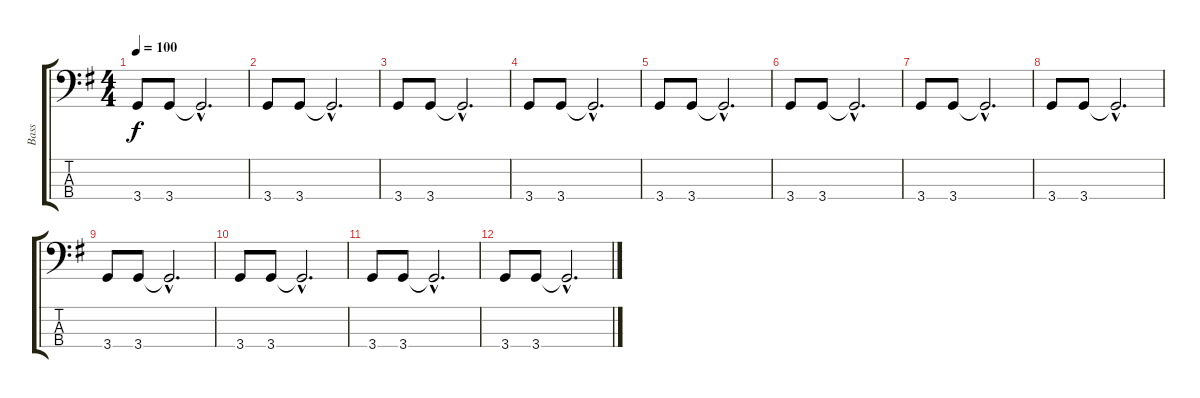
\track ("Bass" "Bass") {instrument electricbassfinger}
\staff {score tabs}
\tuning (G2 D2 A1 E1) {hide}
\ts (4 4)
\tempo 100
\clef f4
\ks g
3.4.8{dy f} 3.4.8 3.4{hac t}.2{d} |
3.4.8 3.4.8 3.4{hac t}.2{d} |
3.4.8 3.4.8 3.4{hac t}.2{d} |
3.4.8 3.4.8 3.4{hac t}.2{d} |
3.4.8 3.4.8 3.4{hac t}.2{d} |
3.4.8 3.4.8 3.4{hac t}.2{d} |
3.4.8{volume 5} 3.4.8 3.4{hac t}.2{d} |
3.4.8 3.4.8 3.4{hac t}.2{d} |
3.4.8 3.4.8 3.4{hac t}.2{d} |
3.4.8 3.4.8 3.4{hac t}.2{d} |
3.4.8{volume 0} 3.4.8 3.4{hac t}.2{d} |
3.4.8 3.4.8 3.4{hac t}.2{d}
